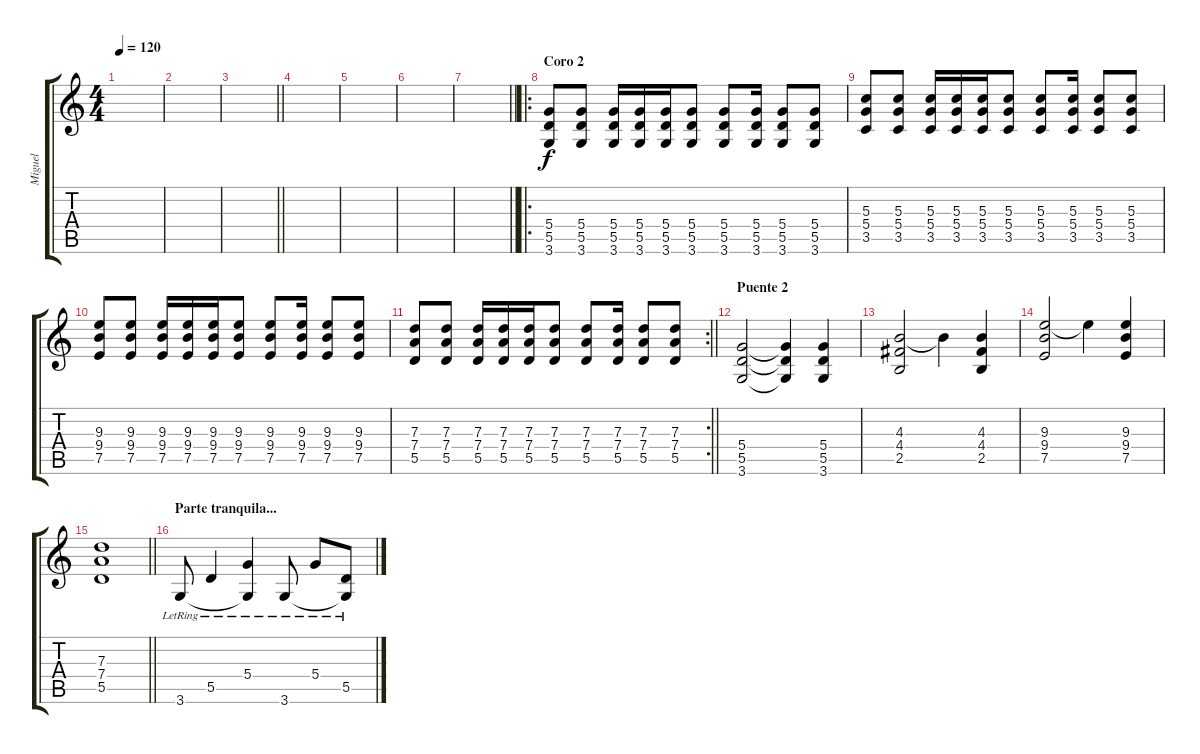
\track ("Miguel" "Miguel") {instrument distortionguitar}
\staff {score tabs}
\tuning (E4 B3 G3 D3 A2 E2) {hide}
\ts (4 4)
\tempo 120
\clef g2
\ks c
|
|
\barLineRight lightlight
|
|
|
|
\barLineRight lightlight
|
\ro
\section ("" "Coro 2")
(5.4 5.5 3.6).8{dy f} (5.4 5.5 3.6).8 (5.4 5.5 3.6).16 (5.4 5.5 3.6).16 (5.4 5.5 3.6).16 (5.4 5.5 3.6).8 (5.4 5.5 3.6).8 (5.4 5.5 3.6).16 (5.4 5.5 3.6).8 (5.4 5.5 3.6).8 |
(5.3 5.4 3.5).8 (5.3 5.4 3.5).8 (5.3 5.4 3.5).16 (5.3 5.4 3.5).16 (5.3 5.4 3.5).16 (5.3 5.4 3.5).8 (5.3 5.4 3.5).8 (5.3 5.4 3.5).16 (5.3 5.4 3.5).8 (5.3 5.4 3.5).8 |
(9.3 9.4 7.5).8 (9.3 9.4 7.5).8 (9.3 9.4 7.5).16 (9.3 9.4 7.5).16 (9.3 9.4 7.5).16 (9.3 9.4 7.5).8 (9.3 9.4 7.5).8 (9.3 9.4 7.5).16 (9.3 9.4 7.5).8 (9.3 9.4 7.5).8 |
\rc 2
\barLineRight lightlight
(7.3 7.4 5.5).8 (7.3 7.4 5.5).8 (7.3 7.4 5.5).16 (7.3 7.4 5.5).16 (7.3 7.4 5.5).16 (7.3 7.4 5.5).8 (7.3 7.4 5.5).8 (7.3 7.4 5.5).16 (7.3 7.4 5.5).8 (7.3 7.4 5.5).8 |
\section ("" "Puente 2")
(5.4 5.5 3.6).2 (5.4{t} 5.5{t} 3.6{t}).4 (5.4 5.5 3.6).4 |
(4.3 4.4 2.5).2 4.3{t}.4 (4.3 4.4 2.5).4 |
(9.3 9.4 7.5).2 9.3{t}.4 (9.3 9.4 7.5).4 |
\barLineRight lightlight
(7.3 7.4 5.5).1 |
\section ("" "Parte tranquila...")
3.6{lr}.8{instrument electricguitarclean} 5.5{lr}.4 (5.4{lr} 3.6{t}).4 3.6{lr}.8 5.4{lr}.8 (5.5{lr} 3.6{t}).8
